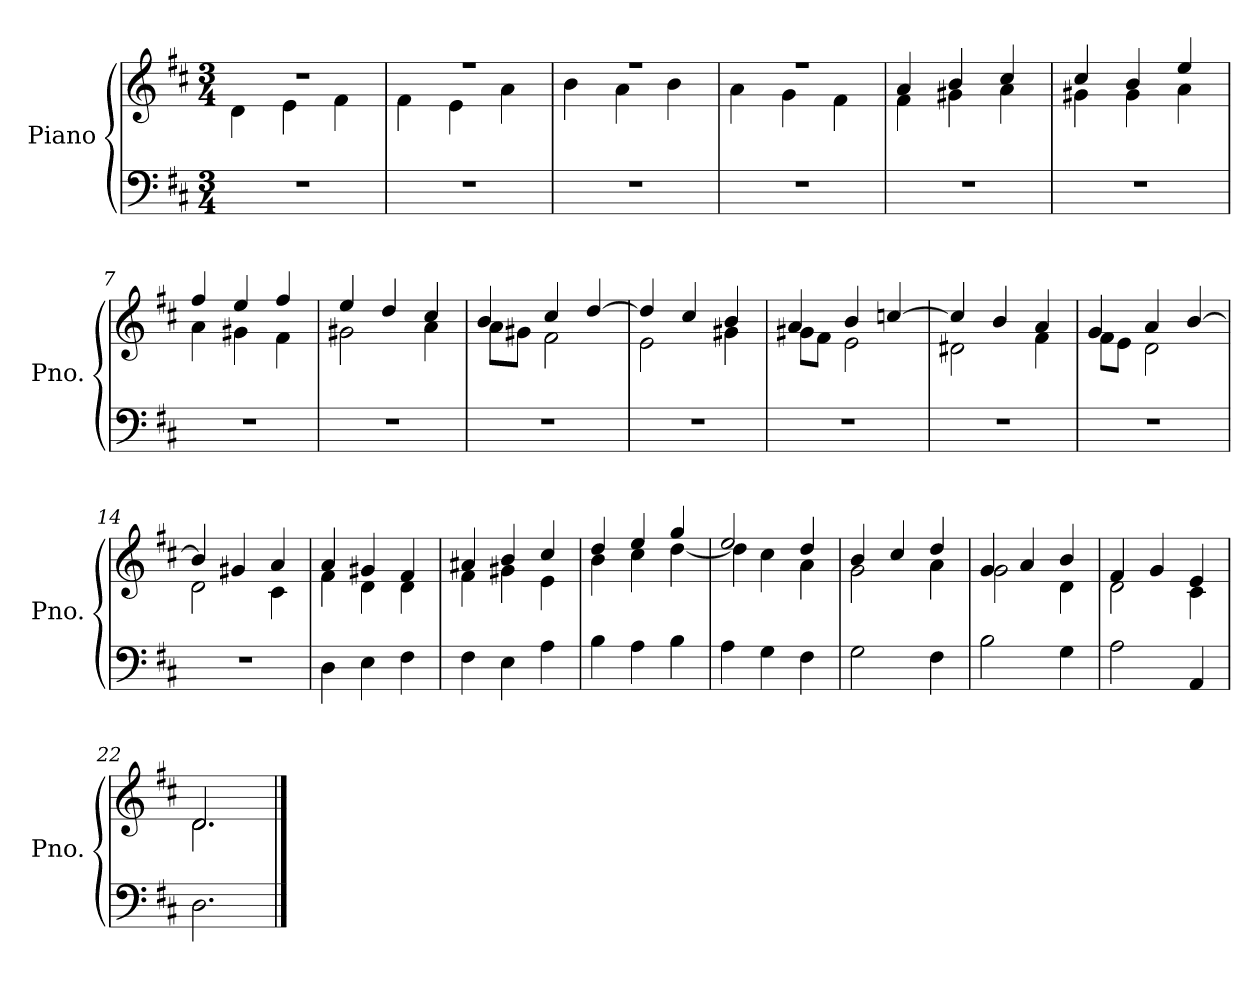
**kern	**kern
*part1	*part1
*staff2	*staff1
*I"Piano	*
*I'Pno.	*
*clefF4	*clefG2
*k[f#c#]	*k[f#c#]
*M3/4	*M3/4
=1	=1
*	*^
2.r	2.r	4d\
.	.	4e\
.	.	4f#\
=2	=2	=2
2.r	2.r	4f#\
.	.	4e\
.	.	4a\
=3	=3	=3
2.r	2.r	4b\
.	.	4a\
.	.	4b\
=4	=4	=4
2.r	2.r	4a\
.	.	4g\
.	.	4f#\
=5	=5	=5
2.r	4a/	4f#\
.	4b/	4g#X\
.	4cc#/	4a\
=6	=6	=6
2.r	4cc#/	4g#X\
.	4b/	4g#\
.	4ee/	4a\
=7	=7	=7
2.r	4ff#/	4a\
.	4ee/	4g#X\
.	4ff#/	4f#\
=8	=8	=8
2.r	4ee/	2g#X\
.	4dd/	.
.	4cc#/	4a\
=9	=9	=9
2.r	4b/	8a\L
.	.	8g#X\J
.	4cc#/	2f#\
.	[4dd/	.
!!LO:LB:g=z	!!
=10	=10	=10
2.r	4dd/]	2e\
.	4cc#/	.
.	4b/	4g#X\
=11	=11	=11
2.r	4a/	8g#X\L
.	.	8f#\J
.	4b/	2e\
.	[4ccn/	.
=12	=12	=12
2.r	4cc/]	2d#X\
.	4b/	.
.	4a/	4f#\
=13	=13	=13
2.r	4g/	8f#\L
.	.	8e\J
.	4a/	2d\
.	[4b/	.
=14	=14	=14
2.r	4b/]	2d\
.	4g#X/	.
.	4a/	4c#\
=15	=15	=15
4D\	4a/	4f#\
4E\	4g#X/	4d\
4F#\	4f#/	4d\
=16	=16	=16
4F#\	4a#X/	4f#\
4E\	4b/	4g#X\
4A\	4cc#/	4e\
=17	=17	=17
4B\	4dd/	4b\
4A\	4ee/	4cc#\
4B\	4gg/	[4dd\
!!LO:LB:g=z	!!
=18	=18	=18
4A\	2ee/	4dd\]
4G\	.	4cc#\
4F#\	4dd/	4a\
=19	=19	=19
2G\	4b/	2g\
.	4cc#/	.
4F#\	4dd/	4a\
=20	=20	=20
2B\	4g/	2g\
.	4a/	.
4G\	4b/	4d\
=21	=21	=21
2A\	4f#/	2d\
.	4g/	.
4AA/	4e/	4c#\
=22	=22	=22
2.D\	2.d/	2.d\
*	*v	*v
==	==
*-	*-
